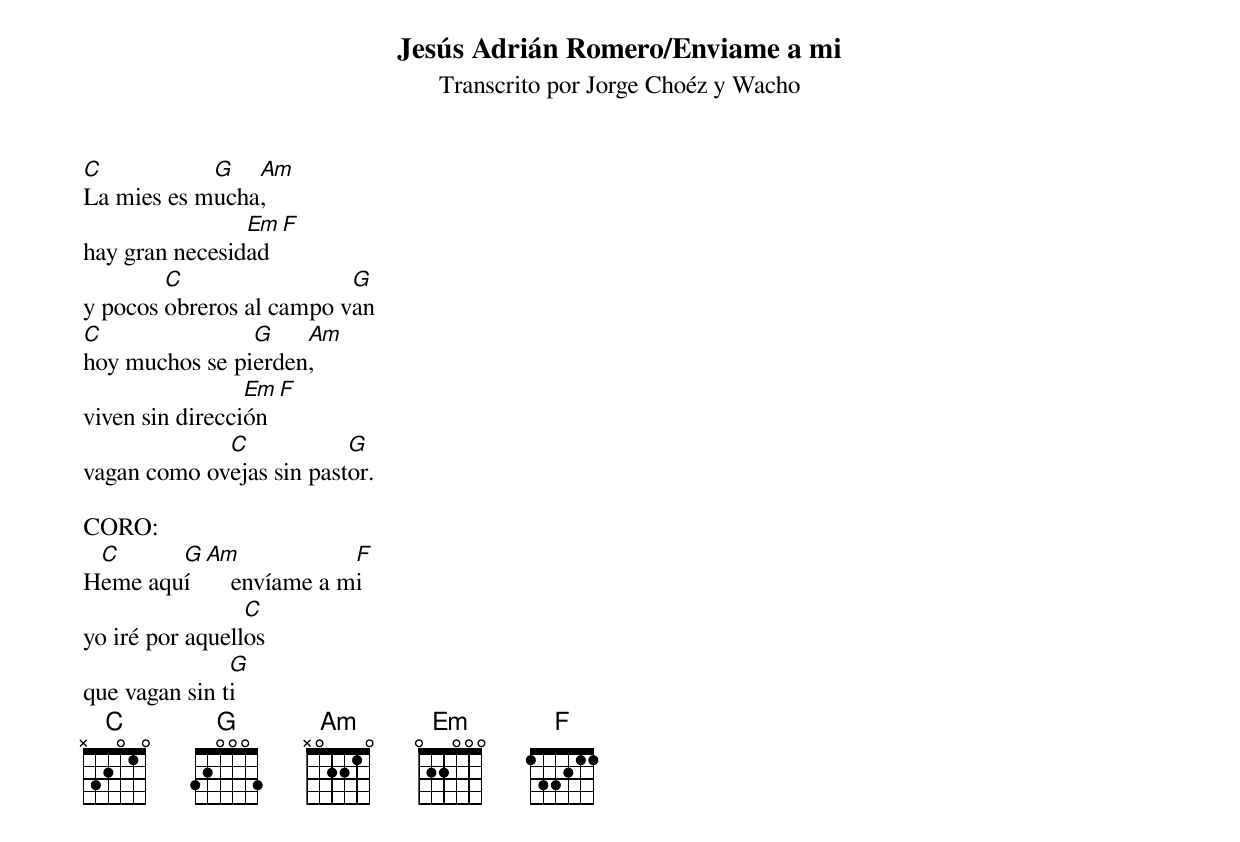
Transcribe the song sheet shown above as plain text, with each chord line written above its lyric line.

Jesús Adrián Romero/Enviame a mi
Transcrito por Jorge Choéz y Wacho

C           G   Am
La mies es mucha,
                Em  F
hay gran necesidad
        C                 G
y pocos obreros al campo van
C               G    Am
hoy muchos se pierden,
                 Em F
viven sin dirección
             C            G
vagan como ovejas sin pastor.

CORO:
 C      G Am             F
Heme aquí     envíame a mi
                 C
yo iré por aquellos
               G
que vagan sin ti
